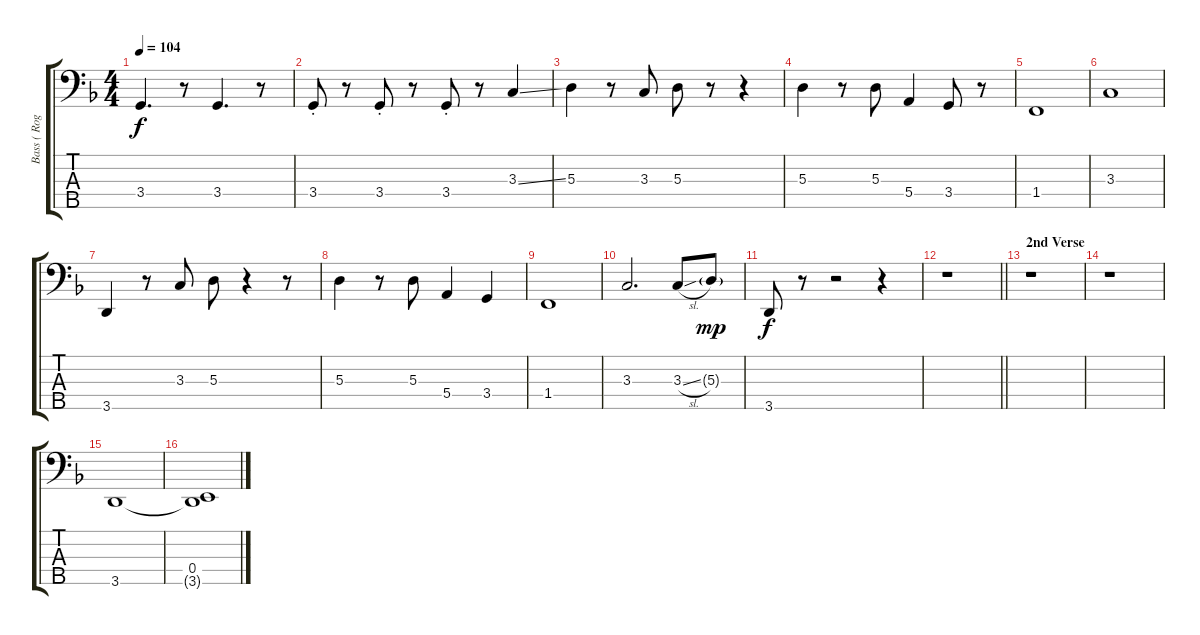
\track ("Bass ( Roger Waters )" "Bass ( Rog") {instrument electricbassfinger}
\staff {score tabs}
\tuning (G2 D2 A1 E1 B0) {hide}
\ts (4 4)
\tempo 104
\clef f4
\ks dminor
3.4.4{d dy f} r.8 3.4.4{d} r.8 |
3.4{st}.8 r.8 3.4{st}.8 r.8 3.4{st}.8 r.8 3.3{ss}.4 |
5.3.4 r.8 3.3.8 5.3.8 r.8 r.4 |
5.3.4 r.8 5.3.8 5.4.4 3.4.8 r.8 |
1.4.1 |
3.3.1 |
3.5.4 r.8 3.3.8 5.3.8 r.4 r.8 |
5.3.4 r.8 5.3.8 5.4.4 3.4.4 |
1.4.1 |
3.3.2{d} 3.3{sl}.8 5.3{g}.8{dy mp} |
3.5.8{dy f} r.8 r.2 r.4 |
\barLineRight lightlight
r.1 |
\section ("" "2nd Verse")
r.1 |
r.1 |
3.5.1 |
(0.4 3.5{t}).1
